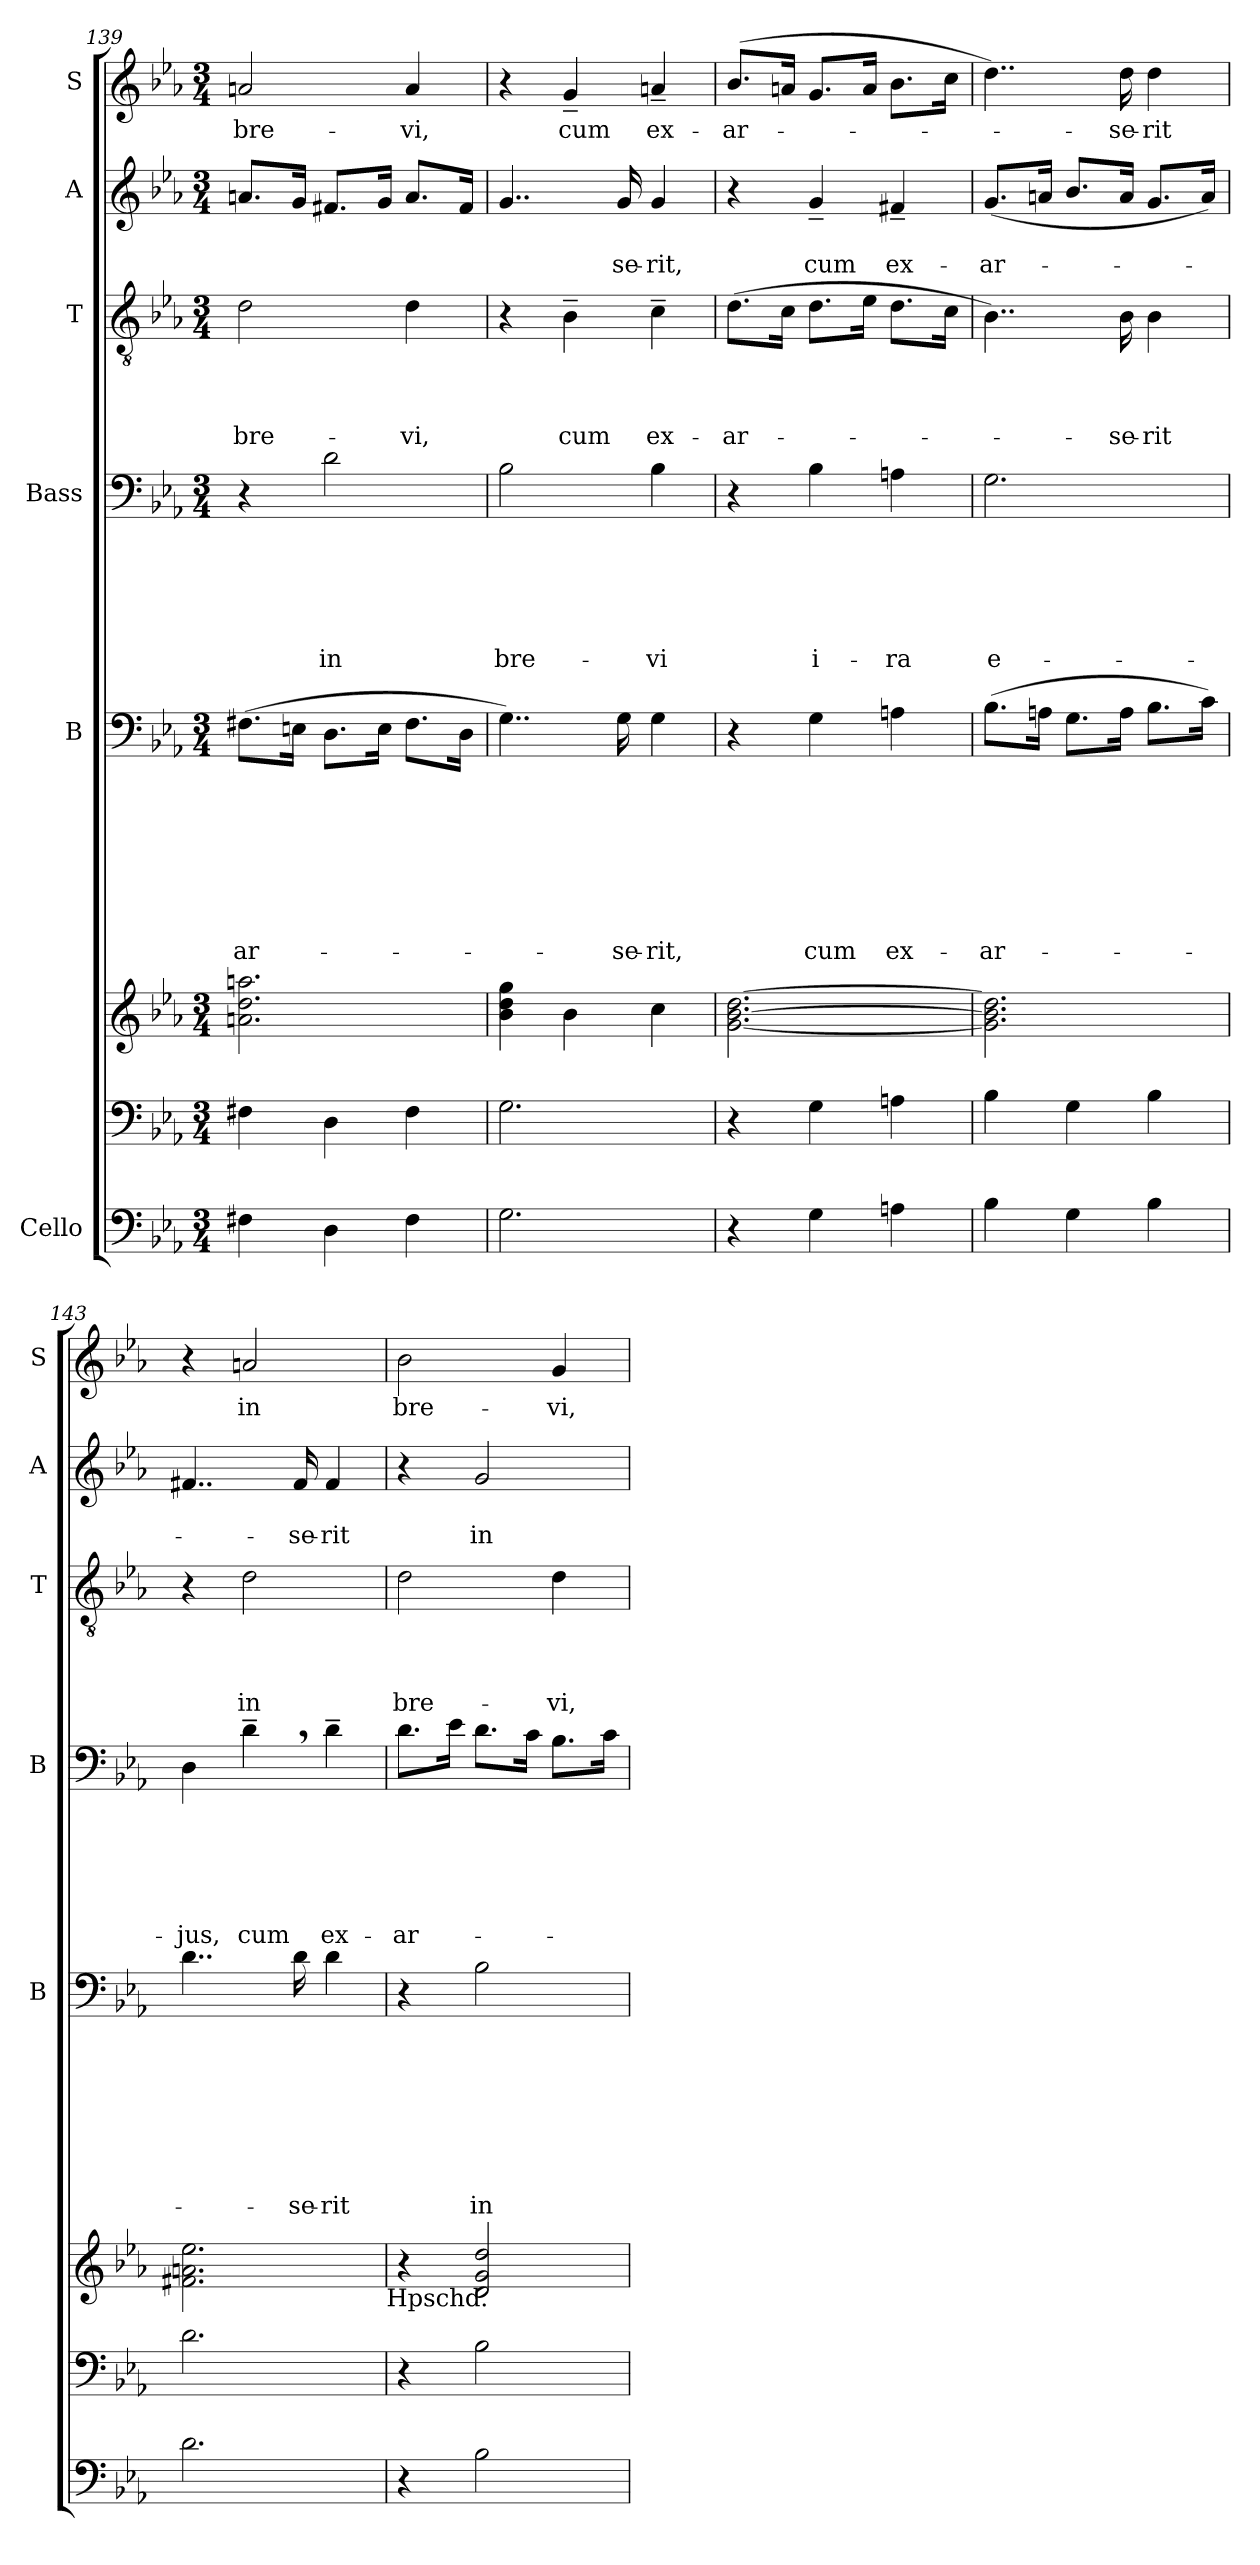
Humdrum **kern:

**kern	**kern	**kern	**kern	**text	**text	**text	**text	**text	**text	**text	**text	**kern	**text	**text	**text	**text	**text	**text	**kern	**text	**text	**text	**text	**kern	**text	**text	**kern	**text
*part8	*part7	*part6	*part5	*part5	*part5	*part5	*part5	*part5	*part5	*part5	*part5	*part4	*part4	*part4	*part4	*part4	*part4	*part4	*part3	*part3	*part3	*part3	*part3	*part2	*part2	*part2	*part1	*part1
*staff8	*staff7	*staff6	*staff5	*staff5	*staff5	*staff5	*staff5	*staff5	*staff5	*staff5	*staff5	*staff4	*staff4	*staff4	*staff4	*staff4	*staff4	*staff4	*staff3	*staff3	*staff3	*staff3	*staff3	*staff2	*staff2	*staff2	*staff1	*staff1
*I"Cello	*	*	*I"B	*	*	*	*	*	*	*	*	*I"Bass	*	*	*	*	*	*	*I"T	*	*	*	*	*I"A	*	*	*I"S	*
*	*	*	*I'B	*	*	*	*	*	*	*	*	*I'B	*	*	*	*	*	*	*I'T	*	*	*	*	*I'A	*	*	*I'S	*
*clefF4	*clefF4	*clefG2	*clefF4	*	*	*	*	*	*	*	*	*clefF4	*	*	*	*	*	*	*clefGv2	*	*	*	*	*clefG2	*	*	*clefG2	*
*k[b-e-a-]	*k[b-e-a-]	*k[b-e-a-]	*k[b-e-a-]	*	*	*	*	*	*	*	*	*k[b-e-a-]	*	*	*	*	*	*	*k[b-e-a-]	*	*	*	*	*k[b-e-a-]	*	*	*k[b-e-a-]	*
*E-:	*E-:	*E-:	*E-:	*	*	*	*	*	*	*	*	*E-:	*	*	*	*	*	*	*E-:	*	*	*	*	*E-:	*	*	*E-:	*
*M3/4	*M3/4	*M3/4	*M3/4	*	*	*	*	*	*	*	*	*M3/4	*	*	*	*	*	*	*M3/4	*	*	*	*	*M3/4	*	*	*M3/4	*
=139	=139	=139	=139	=139	=139	=139	=139	=139	=139	=139	=139	=139	=139	=139	=139	=139	=139	=139	=139	=139	=139	=139	=139	=139	=139	=139	=139	=139
!	!	!	!	!	!	!	!	!	!	!	!LO:LY:b	!	!	!	!	!	!	!	!	!	!	!	!LO:LY:b	!	!	!	!	!LO:LY:b
4F#X\	4F#X\	2.an\ 2.dd\ 2.aan\	(>8.F#X\L	.	.	.	.	.	.	.	-ar-	4r	.	.	.	.	.	.	2d\	.	.	.	bre-	8.an/L	.	.	2an/	bre-
.	.	.	16En\Jk	.	.	.	.	.	.	.	.	.	.	.	.	.	.	.	.	.	.	.	.	16g/Jk	.	.	.	.
!	!	!	!	!	!	!	!	!	!	!	!	!	!	!	!	!	!	!LO:LY:b	!	!	!	!	!	!	!	!	!	!
4D\	4D\	.	8.D\L	.	.	.	.	.	.	.	.	2d\	.	.	.	.	.	in	.	.	.	.	.	8.f#X/L	.	.	.	.
.	.	.	16E\Jk	.	.	.	.	.	.	.	.	.	.	.	.	.	.	.	.	.	.	.	.	16g/Jk	.	.	.	.
!	!	!	!	!	!	!	!	!	!	!	!	!	!	!	!	!	!	!	!	!	!	!	!LO:LY:b	!	!	!	!	!LO:LY:b
4F#\	4F#\	.	8.F#\L	.	.	.	.	.	.	.	.	.	.	.	.	.	.	.	4d\	.	.	.	-vi,	8.a/L	.	.	4a/	-vi,
.	.	.	16D\Jk	.	.	.	.	.	.	.	.	.	.	.	.	.	.	.	.	.	.	.	.	16f#/Jk	.	.	.	.
=140	=140	=140	=140	=140	=140	=140	=140	=140	=140	=140	=140	=140	=140	=140	=140	=140	=140	=140	=140	=140	=140	=140	=140	=140	=140	=140	=140	=140
!	!	!	!	!	!	!	!	!	!	!	!	!	!	!	!	!	!	!LO:LY:b	!	!	!	!	!	!	!	!	!	!
2.G\	2.G\	4b-\ 4dd\ 4gg\	4..G\)	.	.	.	.	.	.	.	.	2B-\	.	.	.	.	.	bre-	4r	.	.	.	.	4..g/	.	.	4r	.
!	!	!	!	!	!	!	!	!	!	!	!	!	!	!	!	!	!	!	!	!	!	!	!LO:LY:b	!	!	!	!	!LO:LY:b
.	.	4b-\	.	.	.	.	.	.	.	.	.	.	.	.	.	.	.	.	4B-~>\	.	.	.	cum	.	.	.	4g~</	cum
!	!	!	!	!	!	!	!	!	!	!	!LO:LY:b	!	!	!	!	!	!	!	!	!	!	!	!	!	!	!LO:LY:b	!	!
.	.	.	16G\	.	.	.	.	.	.	.	-se-	.	.	.	.	.	.	.	.	.	.	.	.	16g/	.	-se-	.	.
!	!	!	!	!	!	!	!	!	!	!	!LO:LY:b	!	!	!	!	!	!	!LO:LY:b	!	!	!	!	!LO:LY:b	!	!	!LO:LY:b	!	!LO:LY:b
.	.	4cc\	4G\	.	.	.	.	.	.	.	-rit,	4B-\	.	.	.	.	.	-vi	4c~>\	.	.	.	ex-	4g/	.	-rit,	4an~</	ex-
=141	=141	=141	=141	=141	=141	=141	=141	=141	=141	=141	=141	=141	=141	=141	=141	=141	=141	=141	=141	=141	=141	=141	=141	=141	=141	=141	=141	=141
!	!	!	!	!	!	!	!	!	!	!	!	!	!	!	!	!	!	!	!	!	!	!	!LO:LY:b	!	!	!	!	!LO:LY:b
4r	4r	[<2.g\ [>2.b-\ [>2.dd\	4r	.	.	.	.	.	.	.	.	4r	.	.	.	.	.	.	(>8.d\L	.	.	.	-ar-	4r	.	.	(>8.b-/L	-ar-
.	.	.	.	.	.	.	.	.	.	.	.	.	.	.	.	.	.	.	16c\Jk	.	.	.	.	.	.	.	16an/Jk	.
!	!	!	!	!	!	!	!	!	!	!	!LO:LY:b	!	!	!	!	!	!	!LO:LY:b	!	!	!	!	!	!	!	!LO:LY:b	!	!
4G\	4G\	.	4G\	.	.	.	.	.	.	.	cum	4B-\	.	.	.	.	.	i-	8.d\L	.	.	.	.	4g~</	.	cum	8.g/L	.
.	.	.	.	.	.	.	.	.	.	.	.	.	.	.	.	.	.	.	16e-\Jk	.	.	.	.	.	.	.	16a/Jk	.
!	!	!	!	!	!	!	!	!	!	!	!LO:LY:b	!	!	!	!	!	!	!LO:LY:b	!	!	!	!	!	!	!	!LO:LY:b	!	!
4An\	4An\	.	4An\	.	.	.	.	.	.	.	ex-	4An\	.	.	.	.	.	-ra	8.d\L	.	.	.	.	4f#X~</	.	ex-	8.b-\L	.
.	.	.	.	.	.	.	.	.	.	.	.	.	.	.	.	.	.	.	16c\Jk	.	.	.	.	.	.	.	16cc\Jk	.
=142	=142	=142	=142	=142	=142	=142	=142	=142	=142	=142	=142	=142	=142	=142	=142	=142	=142	=142	=142	=142	=142	=142	=142	=142	=142	=142	=142	=142
!	!	!	!	!	!	!	!	!	!	!	!LO:LY:b	!	!	!	!	!	!	!LO:LY:b	!	!	!	!	!	!	!	!LO:LY:b	!	!
4B-\	4B-\	2.g\] 2.b-\] 2.dd\]	(>8.B-\L	.	.	.	.	.	.	.	-ar-	2.G\	.	.	.	.	.	e-	4..B-\)	.	.	.	.	(<8.g/L	.	-ar-	4..dd\)	.
.	.	.	16An\Jk	.	.	.	.	.	.	.	.	.	.	.	.	.	.	.	.	.	.	.	.	16an/Jk	.	.	.	.
4G\	4G\	.	8.G\L	.	.	.	.	.	.	.	.	.	.	.	.	.	.	.	.	.	.	.	.	8.b-/L	.	.	.	.
!	!	!	!	!	!	!	!	!	!	!	!	!	!	!	!	!	!	!	!	!	!	!	!LO:LY:b	!	!	!	!	!LO:LY:b
.	.	.	16A\Jk	.	.	.	.	.	.	.	.	.	.	.	.	.	.	.	16B-\	.	.	.	-se-	16a/Jk	.	.	16dd\	-se-
!	!	!	!	!	!	!	!	!	!	!	!	!	!	!	!	!	!	!	!	!	!	!	!LO:LY:b	!	!	!	!	!LO:LY:b
4B-\	4B-\	.	8.B-\L	.	.	.	.	.	.	.	.	.	.	.	.	.	.	.	4B-\	.	.	.	-rit	8.g/L	.	.	4dd\	-rit
.	.	.	16c\Jk)	.	.	.	.	.	.	.	.	.	.	.	.	.	.	.	.	.	.	.	.	16a/Jk)	.	.	.	.
!!LO:PB:g=z
=143	=143	=143	=143	=143	=143	=143	=143	=143	=143	=143	=143	=143	=143	=143	=143	=143	=143	=143	=143	=143	=143	=143	=143	=143	=143	=143	=143	=143
!	!	!	!	!	!	!	!	!	!	!	!	!	!	!	!	!	!	!LO:LY:b	!	!	!	!	!	!	!	!	!	!
2.d\	2.d\	2.f#X\ 2.an\ 2.ee-\	4..d\	.	.	.	.	.	.	.	.	4D\	.	.	.	.	.	-jus,	4r	.	.	.	.	4..f#X/	.	.	4r	.
!	!	!	!	!	!	!	!	!	!	!	!	!	!	!	!	!	!	!LO:LY:b	!	!	!	!	!LO:LY:b	!	!	!	!	!LO:LY:b
.	.	.	.	.	.	.	.	.	.	.	.	4d,<~>\	.	.	.	.	.	cum	2d\	.	.	.	in	.	.	.	2an/	in
!	!	!	!	!	!	!	!	!	!	!	!LO:LY:b	!	!	!	!	!	!	!	!	!	!	!	!	!	!	!LO:LY:b	!	!
.	.	.	16d\	.	.	.	.	.	.	.	-se-	.	.	.	.	.	.	.	.	.	.	.	.	16f#/	.	-se-	.	.
!	!	!	!	!	!	!	!	!	!	!	!LO:LY:b	!	!	!	!	!	!	!LO:LY:b	!	!	!	!	!	!	!	!LO:LY:b	!	!
.	.	.	4d\	.	.	.	.	.	.	.	-rit	4d~>\	.	.	.	.	.	ex-	.	.	.	.	.	4f#/	.	-rit	.	.
!	!	!LO:TX:b:t=Hpschd.	!	!	!	!	!	!	!	!	!	!	!	!	!	!	!	!	!	!	!	!	!	!	!	!	!	!
=144	=144	=144	=144	=144	=144	=144	=144	=144	=144	=144	=144	=144	=144	=144	=144	=144	=144	=144	=144	=144	=144	=144	=144	=144	=144	=144	=144	=144
!	!	!	!	!	!	!	!	!	!	!	!	!	!	!	!	!	!	!LO:LY:b	!	!	!	!	!LO:LY:b	!	!	!	!	!LO:LY:b
4r	4r	4r	4r	.	.	.	.	.	.	.	.	8.d\L	.	.	.	.	.	-ar-	2d\	.	.	.	bre-	4r	.	.	2b-\	bre-
.	.	.	.	.	.	.	.	.	.	.	.	16e-\Jk	.	.	.	.	.	.	.	.	.	.	.	.	.	.	.	.
!	!	!	!	!	!	!	!	!	!	!	!LO:LY:b	!	!	!	!	!	!	!	!	!	!	!	!	!	!	!LO:LY:b	!	!
2B-\	2B-\	2d/ 2g/ 2dd/	2B-\	.	.	.	.	.	.	.	in	8.d\L	.	.	.	.	.	.	.	.	.	.	.	2g/	.	in	.	.
.	.	.	.	.	.	.	.	.	.	.	.	16c\Jk	.	.	.	.	.	.	.	.	.	.	.	.	.	.	.	.
!	!	!	!	!	!	!	!	!	!	!	!	!	!	!	!	!	!	!	!	!	!	!	!LO:LY:b	!	!	!	!	!LO:LY:b
.	.	.	.	.	.	.	.	.	.	.	.	8.B-\L	.	.	.	.	.	.	4d\	.	.	.	-vi,	.	.	.	4g/	-vi,
.	.	.	.	.	.	.	.	.	.	.	.	16c\Jk	.	.	.	.	.	.	.	.	.	.	.	.	.	.	.	.
=	=	=	=	=	=	=	=	=	=	=	=	=	=	=	=	=	=	=	=	=	=	=	=	=	=	=	=	=
*-	*-	*-	*-	*-	*-	*-	*-	*-	*-	*-	*-	*-	*-	*-	*-	*-	*-	*-	*-	*-	*-	*-	*-	*-	*-	*-	*-	*-
